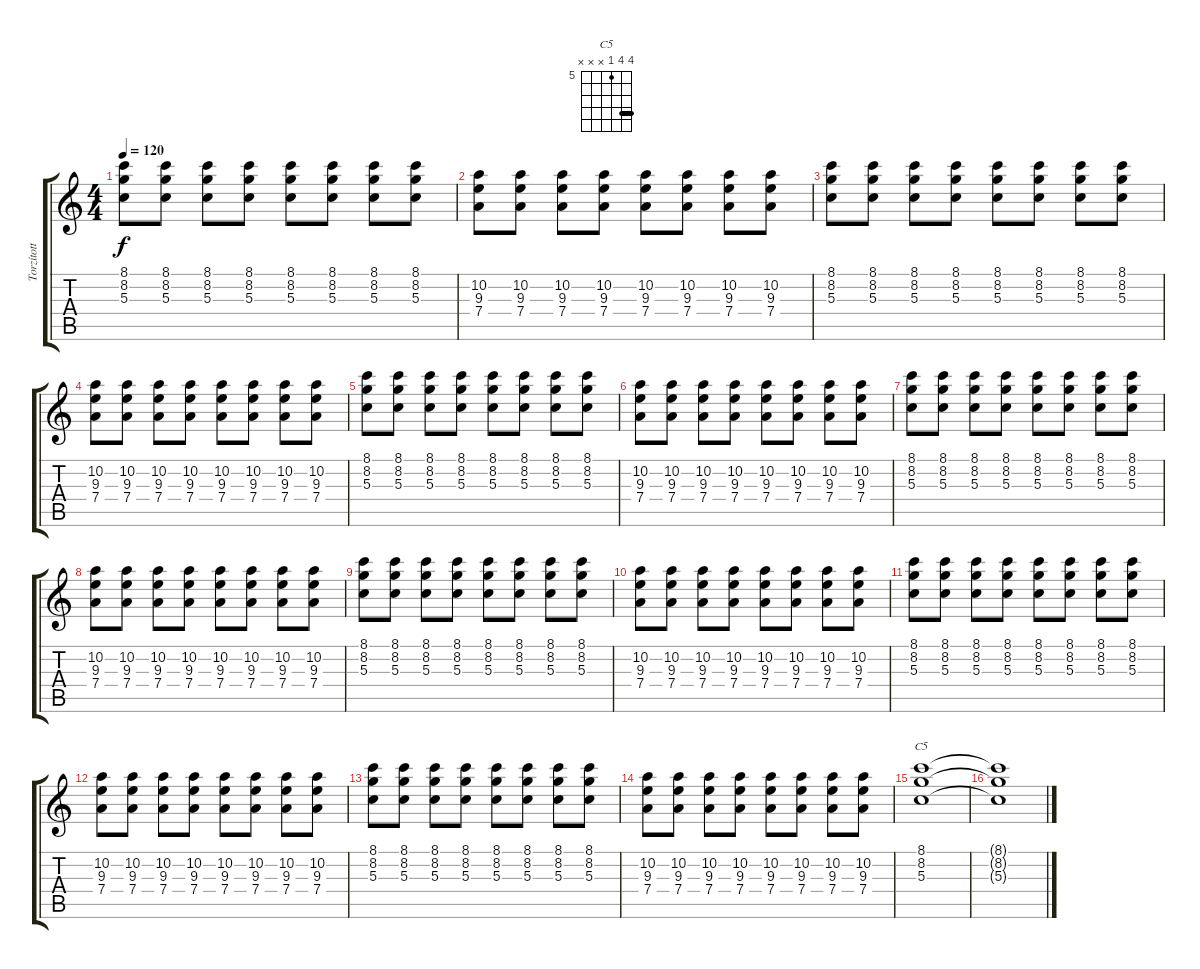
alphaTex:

\track ("Torzított Ritmus" "Torzított ") {instrument overdrivenguitar}
\staff {score tabs}
\tuning (E4 B3 G3 D3 A2 E2) {hide}
\chord ("C5" 8 8 5 x x x) {firstfret 5 barre 8}
\ts (4 4)
\tempo 120
\clef g2
\ks c
(8.1 8.2 5.3).8{dy f} (8.1 8.2 5.3).8 (8.1 8.2 5.3).8 (8.1 8.2 5.3).8 (8.1 8.2 5.3).8 (8.1 8.2 5.3).8 (8.1 8.2 5.3).8 (8.1 8.2 5.3).8 |
(10.2 9.3 7.4).8 (10.2 9.3 7.4).8 (10.2 9.3 7.4).8 (10.2 9.3 7.4).8 (10.2 9.3 7.4).8 (10.2 9.3 7.4).8 (10.2 9.3 7.4).8 (10.2 9.3 7.4).8 |
(8.1 8.2 5.3).8 (8.1 8.2 5.3).8 (8.1 8.2 5.3).8 (8.1 8.2 5.3).8 (8.1 8.2 5.3).8 (8.1 8.2 5.3).8 (8.1 8.2 5.3).8 (8.1 8.2 5.3).8 |
(10.2 9.3 7.4).8 (10.2 9.3 7.4).8 (10.2 9.3 7.4).8 (10.2 9.3 7.4).8 (10.2 9.3 7.4).8 (10.2 9.3 7.4).8 (10.2 9.3 7.4).8 (10.2 9.3 7.4).8 |
(8.1 8.2 5.3).8 (8.1 8.2 5.3).8 (8.1 8.2 5.3).8 (8.1 8.2 5.3).8 (8.1 8.2 5.3).8 (8.1 8.2 5.3).8 (8.1 8.2 5.3).8 (8.1 8.2 5.3).8 |
(10.2 9.3 7.4).8 (10.2 9.3 7.4).8 (10.2 9.3 7.4).8 (10.2 9.3 7.4).8 (10.2 9.3 7.4).8 (10.2 9.3 7.4).8 (10.2 9.3 7.4).8 (10.2 9.3 7.4).8 |
(8.1 8.2 5.3).8 (8.1 8.2 5.3).8 (8.1 8.2 5.3).8 (8.1 8.2 5.3).8 (8.1 8.2 5.3).8 (8.1 8.2 5.3).8 (8.1 8.2 5.3).8 (8.1 8.2 5.3).8 |
(10.2 9.3 7.4).8 (10.2 9.3 7.4).8 (10.2 9.3 7.4).8 (10.2 9.3 7.4).8 (10.2 9.3 7.4).8 (10.2 9.3 7.4).8 (10.2 9.3 7.4).8 (10.2 9.3 7.4).8 |
(8.1 8.2 5.3).8 (8.1 8.2 5.3).8 (8.1 8.2 5.3).8 (8.1 8.2 5.3).8 (8.1 8.2 5.3).8 (8.1 8.2 5.3).8 (8.1 8.2 5.3).8 (8.1 8.2 5.3).8 |
(10.2 9.3 7.4).8 (10.2 9.3 7.4).8 (10.2 9.3 7.4).8 (10.2 9.3 7.4).8 (10.2 9.3 7.4).8 (10.2 9.3 7.4).8 (10.2 9.3 7.4).8 (10.2 9.3 7.4).8 |
(8.1 8.2 5.3).8 (8.1 8.2 5.3).8 (8.1 8.2 5.3).8 (8.1 8.2 5.3).8 (8.1 8.2 5.3).8 (8.1 8.2 5.3).8 (8.1 8.2 5.3).8 (8.1 8.2 5.3).8 |
(10.2 9.3 7.4).8 (10.2 9.3 7.4).8 (10.2 9.3 7.4).8 (10.2 9.3 7.4).8 (10.2 9.3 7.4).8 (10.2 9.3 7.4).8 (10.2 9.3 7.4).8 (10.2 9.3 7.4).8 |
(8.1 8.2 5.3).8 (8.1 8.2 5.3).8 (8.1 8.2 5.3).8 (8.1 8.2 5.3).8 (8.1 8.2 5.3).8 (8.1 8.2 5.3).8 (8.1 8.2 5.3).8 (8.1 8.2 5.3).8 |
(10.2 9.3 7.4).8 (10.2 9.3 7.4).8 (10.2 9.3 7.4).8 (10.2 9.3 7.4).8 (10.2 9.3 7.4).8 (10.2 9.3 7.4).8 (10.2 9.3 7.4).8 (10.2 9.3 7.4).8 |
(8.1 8.2 5.3).1{ch "C5"} |
(8.1{t} 8.2{t} 5.3{t}).1
